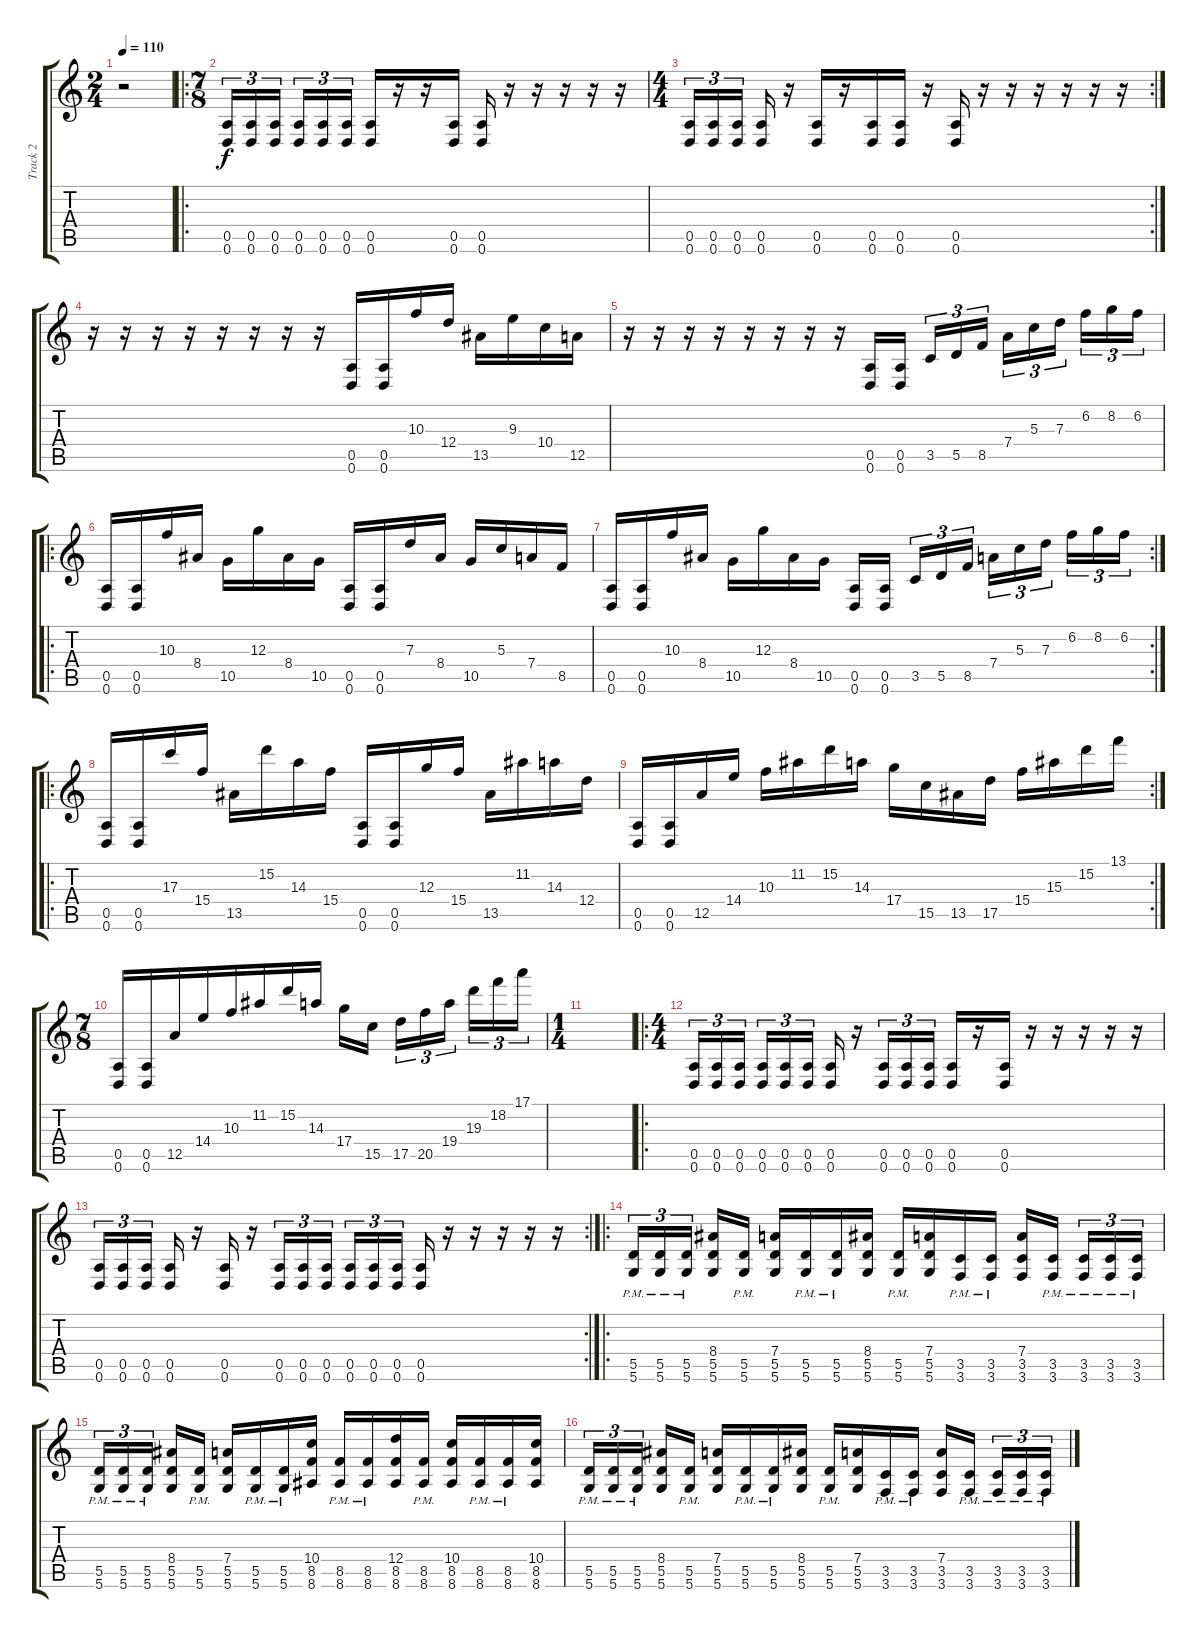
\track ("Track 2" "Track 2") {instrument overdrivenguitar}
\staff {score tabs}
\tuning (E4 B3 G3 D3 A2 D2) {hide}
\ts (2 4)
\tempo 110
\clef g2
\ks c
r.2{dy f} |
\ro
\ts (7 8)
(0.5 0.6).16{tu (3 2)} (0.5 0.6).16{tu (3 2)} (0.5 0.6).16{tu (3 2)} (0.5 0.6).16{tu (3 2)} (0.5 0.6).16{tu (3 2)} (0.5 0.6).16{tu (3 2)} (0.5 0.6).16 r.16 r.16 (0.5 0.6).16 (0.5 0.6).16 r.16 r.16 r.16 r.16 r.16 |
\rc 2
\ts (4 4)
(0.5 0.6).16{tu (3 2)} (0.5 0.6).16{tu (3 2)} (0.5 0.6).16{tu (3 2) beam splitsecondary} (0.5 0.6).16 r.16 (0.5 0.6).16 r.16 (0.5 0.6).16 (0.5 0.6).16 r.16 (0.5 0.6).16 r.16 r.16 r.16 r.16 r.16 r.16 |
r.16 r.16 r.16 r.16 r.16 r.16 r.16 r.16 (0.5 0.6).16 (0.5 0.6).16 10.3.16 12.4.16 13.5.16 9.3.16 10.4.16 12.5.16 |
r.16 r.16 r.16 r.16 r.16 r.16 r.16 r.16 (0.5 0.6).16 (0.5 0.6).16{beam splitsecondary} 3.5.16{tu (3 2)} 5.5.16{tu (3 2)} 8.5.16{tu (3 2)} 7.4.16{tu (3 2)} 5.3.16{tu (3 2)} 7.3.16{tu (3 2) beam splitsecondary} 6.2.16{tu (3 2)} 8.2.16{tu (3 2)} 6.2.16{tu (3 2)} |
\ro
(0.5 0.6).16 (0.5 0.6).16 10.3.16 8.4.16 10.5.16 12.3.16 8.4.16 10.5.16 (0.5 0.6).16 (0.5 0.6).16 7.3.16 8.4.16 10.5.16 5.3.16 7.4.16 8.5.16 |
\rc 2
(0.5 0.6).16 (0.5 0.6).16 10.3.16 8.4.16 10.5.16 12.3.16 8.4.16 10.5.16 (0.5 0.6).16 (0.5 0.6).16{beam splitsecondary} 3.5.16{tu (3 2)} 5.5.16{tu (3 2)} 8.5.16{tu (3 2)} 7.4.16{tu (3 2)} 5.3.16{tu (3 2)} 7.3.16{tu (3 2) beam splitsecondary} 6.2.16{tu (3 2)} 8.2.16{tu (3 2)} 6.2.16{tu (3 2)} |
\ro
(0.5 0.6).16 (0.5 0.6).16 17.3.16 15.4.16 13.5.16 15.2.16 14.3.16 15.4.16 (0.5 0.6).16 (0.5 0.6).16 12.3.16 15.4.16 13.5.16 11.2.16 14.3.16 12.4.16 |
\rc 2
(0.5 0.6).16 (0.5 0.6).16 12.5.16 14.4.16 10.3.16 11.2.16 15.2.16 14.3.16 17.4.16 15.5.16 13.5.16 17.5.16 15.4.16 15.3.16 15.2.16 13.1.16 |
\ts (7 8)
(0.5 0.6).16 (0.5 0.6).16 12.5.16 14.4.16 10.3.16 11.2.16 15.2.16 14.3.16 17.4.16 15.5.16 17.5.16{tu (3 2)} 20.5.16{tu (3 2)} 19.4.16{tu (3 2)} 19.3.16{tu (3 2)} 18.2.16{tu (3 2)} 17.1.16{tu (3 2)} |
\ts (1 4)
|
\ro
\ts (4 4)
(0.5 0.6).16{tu (3 2)} (0.5 0.6).16{tu (3 2)} (0.5 0.6).16{tu (3 2) beam splitsecondary} (0.5 0.6).16{tu (3 2)} (0.5 0.6).16{tu (3 2)} (0.5 0.6).16{tu (3 2)} (0.5 0.6).16 r.16 (0.5 0.6).16{tu (3 2)} (0.5 0.6).16{tu (3 2)} (0.5 0.6).16{tu (3 2)} (0.5 0.6).16 r.16 (0.5 0.6).16 r.16 r.16 r.16 r.16 r.16 |
\rc 2
(0.5 0.6).16{tu (3 2)} (0.5 0.6).16{tu (3 2)} (0.5 0.6).16{tu (3 2) beam splitsecondary} (0.5 0.6).16 r.16 (0.5 0.6).16 r.16 (0.5 0.6).16{tu (3 2)} (0.5 0.6).16{tu (3 2)} (0.5 0.6).16{tu (3 2)} (0.5 0.6).16{tu (3 2)} (0.5 0.6).16{tu (3 2)} (0.5 0.6).16{tu (3 2) beam splitsecondary} (0.5 0.6).16 r.16 r.16 r.16 r.16 r.16 |
\ro
(5.5 5.6{pm}).16{tu (3 2)} (5.5 5.6{pm}).16{tu (3 2)} (5.5 5.6{pm}).16{tu (3 2) beam splitsecondary} (8.4 5.5 5.6).16 (5.5 5.6{pm}).16 (7.4 5.5 5.6).16 (5.5 5.6{pm}).16 (5.5 5.6{pm}).16 (8.4 5.5 5.6).16 (5.5 5.6{pm}).16 (7.4 5.5 5.6).16 (3.5 3.6{pm}).16 (3.5 3.6{pm}).16 (7.4 3.5 3.6).16 (3.5 3.6{pm}).16{beam splitsecondary} (3.5 3.6{pm}).16{tu (3 2)} (3.5 3.6{pm}).16{tu (3 2)} (3.5 3.6{pm}).16{tu (3 2)} |
(5.5 5.6{pm}).16{tu (3 2)} (5.5 5.6{pm}).16{tu (3 2)} (5.5 5.6{pm}).16{tu (3 2) beam splitsecondary} (8.4 5.5 5.6).16 (5.5 5.6{pm}).16 (7.4 5.5 5.6).16 (5.5 5.6{pm}).16 (5.5 5.6{pm}).16 (10.4 8.5 8.6).16 (8.5 8.6{pm}).16 (8.5 8.6{pm}).16 (12.4 8.5 8.6).16 (8.5 8.6{pm}).16 (10.4 8.5 8.6).16 (8.5 8.6{pm}).16 (8.5 8.6{pm}).16 (10.4 8.5 8.6).16 |
(5.5 5.6{pm}).16{tu (3 2)} (5.5 5.6{pm}).16{tu (3 2)} (5.5 5.6{pm}).16{tu (3 2) beam splitsecondary} (8.4 5.5 5.6).16 (5.5 5.6{pm}).16 (7.4 5.5 5.6).16 (5.5 5.6{pm}).16 (5.5 5.6{pm}).16 (8.4 5.5 5.6).16 (5.5 5.6{pm}).16 (7.4 5.5 5.6).16 (3.5 3.6{pm}).16 (3.5 3.6{pm}).16 (7.4 3.5 3.6).16 (3.5 3.6{pm}).16{beam splitsecondary} (3.5 3.6{pm}).16{tu (3 2)} (3.5 3.6{pm}).16{tu (3 2)} (3.5 3.6{pm}).16{tu (3 2)}
